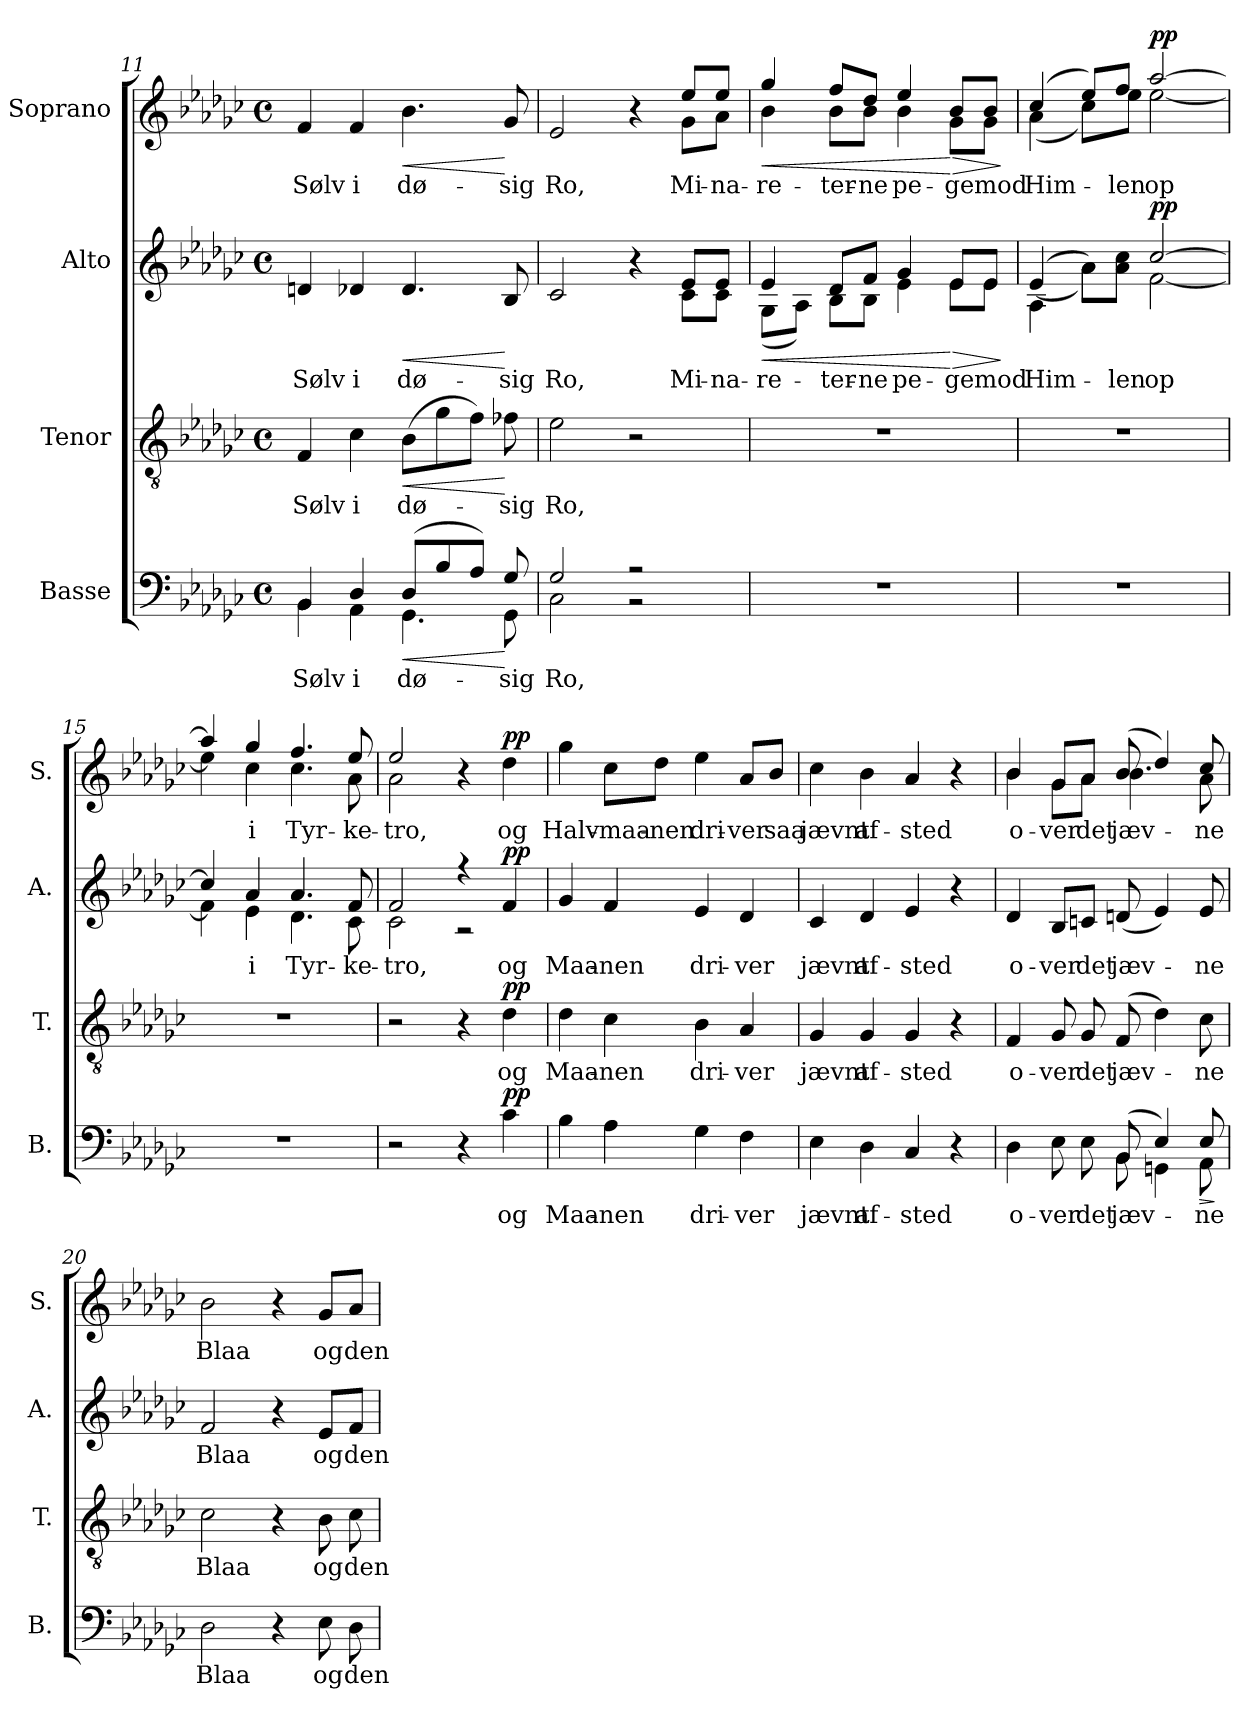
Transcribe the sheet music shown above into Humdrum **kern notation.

**kern	**text	**dynam	**kern	**text	**dynam	**kern	**text	**dynam	**kern	**text	**dynam
*part4	*part4	*part4	*part3	*part3	*part3	*part2	*part2	*part2	*part1	*part1	*part1
*staff4	*staff4	*staff4	*staff3	*staff3	*staff3	*staff2	*staff2	*staff2	*staff1	*staff1	*staff1
*I"Basse	*	*	*I"Tenor	*	*	*I"Alto	*	*	*I"Soprano	*	*
*I'B.	*	*	*I'T.	*	*	*I'A.	*	*	*I'S.	*	*
*clefF4	*	*	*clefGv2	*	*	*clefG2	*	*	*clefG2	*	*
*k[b-e-a-d-g-c-]	*	*	*k[b-e-a-d-g-c-]	*	*	*k[b-e-a-d-g-c-]	*	*	*k[b-e-a-d-g-c-]	*	*
*G-:	*	*	*G-:	*	*	*G-:	*	*	*G-:	*	*
*M4/4	*	*	*M4/4	*	*	*M4/4	*	*	*M4/4	*	*
*met(c)	*	*	*met(c)	*	*	*met(c)	*	*	*met(c)	*	*
=11	=11	=11	=11	=11	=11	=11	=11	=11	=11	=11	=11
!	!LO:LY:b	!	!	!LO:LY:b	!	!	!LO:LY:b	!	!	!LO:LY:b	!
*^	*	*	*	*	*	*	*	*	*	*	*
4BB-/	4BB-\	Sølv	.	4F/	Sølv	.	4dn/	Sølv	.	4f/	Sølv	.
!	!	!LO:LY:b	!	!	!LO:LY:b	!	!	!LO:LY:b	!	!	!LO:LY:b	!
4D-/	4AA-\	i	.	4c-\	i	.	4d-X/	i	.	4f/	i	.
!	!	!LO:LY:b	!LO:HP:b	!	!LO:LY:b	!LO:HP:b	!	!LO:LY:b	!LO:HP:b	!	!LO:LY:b	!LO:HP:b
(>8D-/L	4.GG-\	dø-	<	(>8B-\L	dø-	<	4.d-/	dø-	<	4.b-\	dø-	<
8B-/	.	.	.	8g-\	.	.	.	.	.	.	.	.
8A-/J)	.	.	.	8f\J)	.	.	.	.	.	.	.	.
!	!	!LO:LY:b	!	!	!LO:LY:b	!	!	!LO:LY:b	!	!	!LO:LY:b	!
8G-/	8GG-\	-sig	[	8f-X\	-sig	[	8B-/	-sig	[	8g-/	-sig	[
=12	=12	=12	=12	=12	=12	=12	=12	=12	=12	=12	=12	=12
!	!	!LO:LY:b	!	!	!LO:LY:b	!	!	!LO:LY:b	!	!	!LO:LY:b	!
*	*	*	*	*	*	*	*^	*	*	*^	*	*
2G-/	2C-\	Ro,	.	2e-\	Ro,	.	2c-/	2.ryy	Ro,	.	2e-/	2.ryy	Ro,	.
2r	2r	.	.	2r	.	.	4r	.	.	.	4r	.	.	.
!	!	!	!	!	!	!	!	!	!LO:LY:b	!	!	!	!LO:LY:b	!
.	.	.	.	.	.	.	8e-/L	8c-\L	Mi-	.	8ee-/L	8g-\L	Mi-	.
!	!	!	!	!	!	!	!	!	!LO:LY:b	!	!	!	!LO:LY:b	!
.	.	.	.	.	.	.	8e-/J	8c-\J	-na-	.	8ee-/J	8a-\J	-na-	.
*v	*v	*	*	*	*	*	*	*	*	*	*	*	*	*
=13	=13	=13	=13	=13	=13	=13	=13	=13	=13	=13	=13	=13	=13
!	!	!	!	!	!	!	!	!LO:LY:b	!LO:HP:b	!	!	!LO:LY:b	!LO:HP:b
1r	.	.	1r	.	.	4e-/	(<8G-\L	-re-	<	4gg-/	4b-\	-re-	<
.	.	.	.	.	.	.	8A-\J)	.	.	.	.	.	.
!	!	!	!	!	!	!	!	!LO:LY:b	!	!	!	!LO:LY:b	!
.	.	.	.	.	.	8d-/L	8B-\L	-ter-	.	8ff/L	8b-\L	-ter-	.
!	!	!	!	!	!	!	!	!LO:LY:b	!	!	!	!LO:LY:b	!
.	.	.	.	.	.	8f/J	8B-\J	-ne	.	8dd-/J	8b-\J	-ne	.
!	!	!	!	!	!	!	!	!LO:LY:b	!	!	!	!LO:LY:b	!
.	.	.	.	.	.	4g-/	4e-\	pe-	.	4ee-/	4b-\	pe-	.
!	!	!	!	!	!	!	!	!LO:LY:b	!LO:HP:n=1:b	!	!	!LO:LY:b	!LO:HP:n=1:b
.	.	.	.	.	.	8e-/L	8e-\L	-ge	[ >	8b-/L	8g-\L	-ge	[ >
!	!	!	!	!	!	!	!	!LO:LY:b	!	!	!	!LO:LY:b	!
.	.	.	.	.	.	8e-/J	8e-\J	mod	.	8b-/J	8g-\J	mod	.
*	*	*	*	*	*	*v	*v	*	*	*	*	*	*
*	*	*	*	*	*	*	*	*	*v	*v	*	*
.	.	.	.	.	.	.	.	]	.	.	]
!!LO:PB:g=z
=14	=14	=14	=14	=14	=14	=14	=14	=14	=14	=14	=14
!	!	!	!	!	!	!	!	!	!LO:TX:b:i:t=dim.	!	!
!	!	!	!	!	!	!LO:TX:b:i:t=dim.	!	!	!	!	!
!	!	!	!	!	!	!	!LO:LY:b	!	!	!LO:LY:b	!
*	*	*	*	*	*	*^	*	*	*^	*	*
1r	.	.	1r	.	.	(<(4e-/	4A-\	Him-	.	(>4cc-/	(4a-\	Him-	.
.	.	.	.	.	.	8a-\L))	4a-\	.	.	8ee-/L)	8cc-\L)	.	.
!	!	!	!	!	!	!	!	!LO:LY:b	!	!	!	!LO:LY:b	!
.	.	.	.	.	.	8a-\ 8cc-\J	.	-len	.	8ff/J	8ee-\J	-len	.
!	!	!	!	!	!	!	!	!LO:LY:b	!LO:DY:a	!	!	!LO:LY:b	!LO:DY:a
.	.	.	.	.	.	[2cc-/	[2f\	op	pp	[2aa-/	[2ee-\	op	pp
=15	=15	=15	=15	=15	=15	=15	=15	=15	=15	=15	=15	=15	=15
1r	.	.	1r	.	.	4cc-/]	4f\]	.	.	4aa-/]	4ee-\]	.	.
!	!	!	!	!	!	!	!	!LO:LY:b	!	!	!	!LO:LY:b	!
.	.	.	.	.	.	4a-/	4e-\	i	.	4gg-/	4cc-\	i	.
!	!	!	!	!	!	!	!	!LO:LY:b	!	!	!	!LO:LY:b	!
.	.	.	.	.	.	4.a-/	4.d-\	Tyr-	.	4.ff/	4.cc-\	Tyr-	.
!	!	!	!	!	!	!	!	!LO:LY:b	!	!	!	!LO:LY:b	!
.	.	.	.	.	.	8f/	8c-\	-ke-	.	8ee-/	8a-\	-ke-	.
=16	=16	=16	=16	=16	=16	=16	=16	=16	=16	=16	=16	=16	=16
!	!	!	!	!	!	!	!	!LO:LY:b	!	!	!	!LO:LY:b	!
2r	.	.	2r	.	.	2f/	2c-\	-tro,	.	2ee-/	2a-\	-tro,	.
4r	.	.	4r	.	.	4r	2r	.	.	4r	2ryy	.	.
!	!LO:LY:b	!LO:DY:a	!	!LO:LY:b	!LO:DY:a	!	!	!LO:LY:b	!LO:DY:a	!	!	!LO:LY:b	!LO:DY:a
4c-\	og	pp	4d-\	og	pp	4f/	.	og	pp	4dd-\	.	og	pp
*	*	*	*	*	*	*v	*v	*	*	*	*	*	*
*	*	*	*	*	*	*	*	*	*v	*v	*	*
=17	=17	=17	=17	=17	=17	=17	=17	=17	=17	=17	=17
!	!LO:LY:b	!	!	!LO:LY:b	!	!	!LO:LY:b	!	!	!LO:LY:b	!
4B-\	Maa-	.	4d-\	Maa-	.	4g-/	Maa-	.	4gg-\	Halv-	.
!	!LO:LY:b	!	!	!LO:LY:b	!	!	!LO:LY:b	!	!	!LO:LY:b	!
4A-\	-nen	.	4c-\	-nen	.	4f/	-nen	.	8cc-\L	-maa-	.
!	!	!	!	!	!	!	!	!	!	!LO:LY:b	!
.	.	.	.	.	.	.	.	.	8dd-\J	-nen	.
!	!LO:LY:b	!	!	!LO:LY:b	!	!	!LO:LY:b	!	!	!LO:LY:b	!
4G-\	dri-	.	4B-\	dri-	.	4e-/	dri-	.	4ee-\	dri-	.
!	!LO:LY:b	!	!	!LO:LY:b	!	!	!LO:LY:b	!	!	!LO:LY:b	!
4F\	-ver	.	4A-/	-ver	.	4d-/	-ver	.	8a-/L	-ver	.
!	!	!	!	!	!	!	!	!	!	!LO:LY:b	!
.	.	.	.	.	.	.	.	.	8b-/J	saa	.
=18	=18	=18	=18	=18	=18	=18	=18	=18	=18	=18	=18
!	!LO:LY:b	!	!	!LO:LY:b	!	!	!LO:LY:b	!	!	!LO:LY:b	!
4E-\	jævnt	.	4G-/	jævnt	.	4c-/	jævnt	.	4cc-\	jævnt	.
!	!LO:LY:b	!	!	!LO:LY:b	!	!	!LO:LY:b	!	!	!LO:LY:b	!
4D-\	af-	.	4G-/	af-	.	4d-/	af-	.	4b-\	af-	.
!	!LO:LY:b	!	!	!LO:LY:b	!	!	!LO:LY:b	!	!	!LO:LY:b	!
4C-/	-sted	.	4G-/	-sted	.	4e-/	-sted	.	4a-/	-sted	.
4r	.	.	4r	.	.	4r	.	.	4r	.	.
!!LO:LB:g=z
=19	=19	=19	=19	=19	=19	=19	=19	=19	=19	=19	=19
!	!LO:LY:b	!	!	!LO:LY:b	!	!	!LO:LY:b	!	!	!LO:LY:b	!
*^	*	*	*	*	*	*	*	*	*^	*	*
4D-\	2ryy	o-	.	4F/	o-	.	4d-/	o-	.	4b-/	4b-\	o-	.
!	!	!LO:LY:b	!	!	!LO:LY:b	!	!	!LO:LY:b	!	!	!	!LO:LY:b	!
8E-\	.	-ver	.	8G-/	-ver	.	8B-/L	-ver	.	8g-/L	8g-\L	-ver	.
!	!	!LO:LY:b	!	!	!LO:LY:b	!	!	!LO:LY:b	!	!	!	!LO:LY:b	!
8E-\	.	det	.	8G-/	det	.	8cn/J	det	.	8a-/J	8a-\J	det	.
!	!	!LO:LY:b	!	!	!LO:LY:b	!	!	!LO:LY:b	!	!	!	!LO:LY:b	!
(<8BB-/	8BB-\	jæv-	.	(>8F/	jæv-	.	(<8dn/	jæv-	.	(>8b-/	4.b-\	jæv-	.
4E-/)	4GGn\	.	.	4d-\)	.	.	4e-/)	.	.	4dd-/)	.	.	.
!	!	!LO:LY:b	!LO:HP:b	!	!LO:LY:b	!	!	!LO:LY:b	!	!	!	!LO:LY:b	!
8E-/	8AA-\	-ne	>	8c-\	-ne	.	8e-/	-ne	.	8cc-/	8a-\	-ne	.
*v	*v	*	*	*	*	*	*	*	*	*v	*v	*	*
.	.	]	.	.	.	.	.	.	.	.	.
=20	=20	=20	=20	=20	=20	=20	=20	=20	=20	=20	=20
!	!LO:LY:b	!	!	!LO:LY:b	!	!	!LO:LY:b	!	!	!LO:LY:b	!
2D-\	Blaa	.	2c-\	Blaa	.	2f/	Blaa	.	2b-\	Blaa	.
4r	.	.	4r	.	.	4r	.	.	4r	.	.
!	!LO:LY:b	!	!	!LO:LY:b	!	!	!LO:LY:b	!	!	!LO:LY:b	!
8E-\	og	.	8B-\	og	.	8e-/L	og	.	8g-/L	og	.
!	!LO:LY:b	!	!	!LO:LY:b	!	!	!LO:LY:b	!	!	!LO:LY:b	!
8D-\	den	.	8c-\	den	.	8f/J	den	.	8a-/J	den	.
=	=	=	=	=	=	=	=	=	=	=	=
*-	*-	*-	*-	*-	*-	*-	*-	*-	*-	*-	*-
